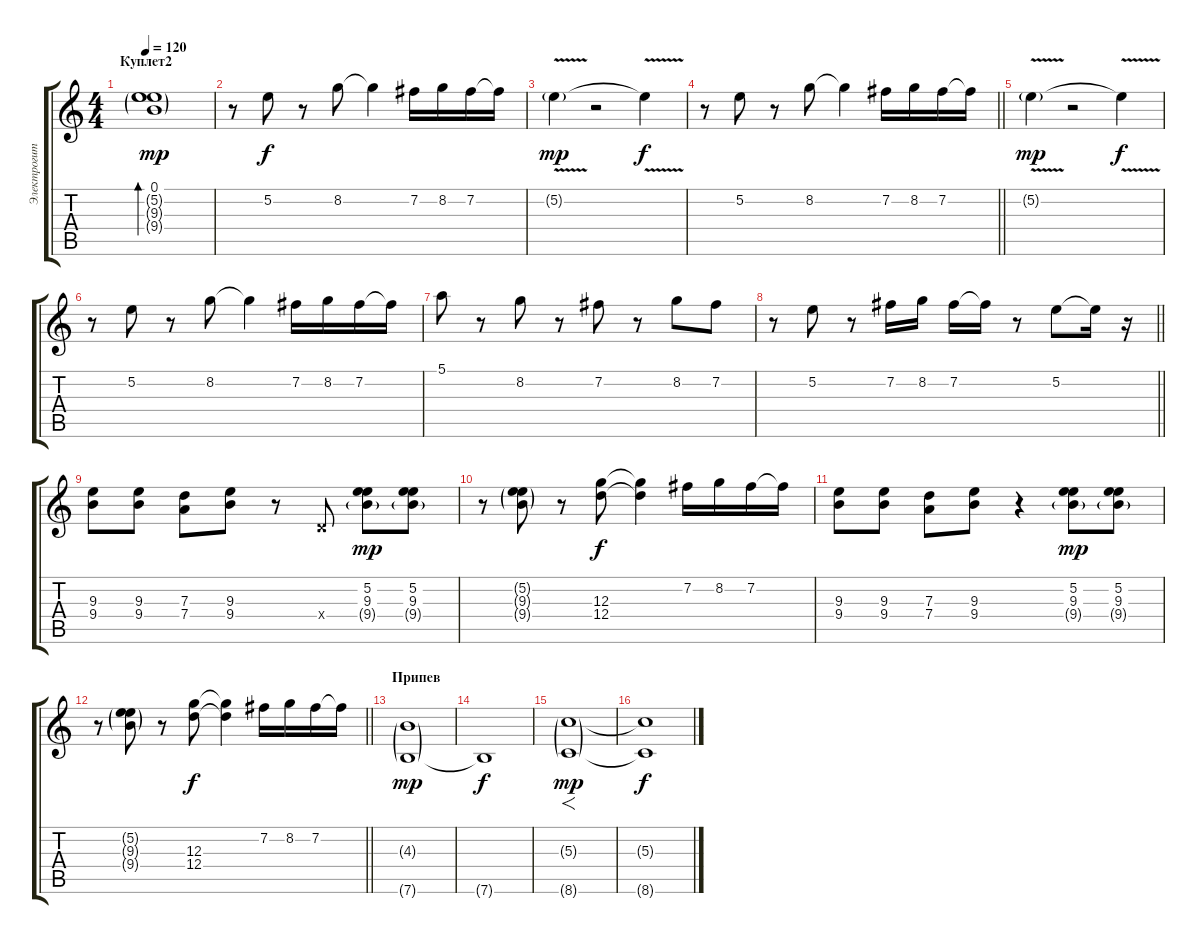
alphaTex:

\track ("Электрогитара" "Электрогит") {instrument overdrivenguitar}
\staff {score tabs}
\tuning (E4 B3 G3 D3 A2 E2) {hide}
\ts (4 4)
\section ("" "Куплет2")
\tempo 120
\clef g2
\ks c
(0.1 5.2{g} 9.3{g} 9.4{g}).1{bd 240 dy mp volume 7} |
r.8{volume 16} 5.2.8{dy f} r.8 8.2.8 8.2{t}.4 7.2.16 8.2.16 7.2.16 7.2{t}.16 |
5.2{v g}.4{dy mp volume 3} r.2 5.2{t}.4{dy f} |
\barLineRight lightlight
r.8{volume 16} 5.2.8 r.8 8.2.8 8.2{t}.4 7.2.16 8.2.16 7.2.16 7.2{t}.16 |
5.2{v g}.4{dy mp volume 3} r.2 5.2{t}.4{dy f} |
r.8{volume 16} 5.2.8 r.8 8.2.8 8.2{t}.4 7.2.16 8.2.16 7.2.16 7.2{t}.16 |
5.1.8 r.8 8.2.8 r.8 7.2.8 r.8 8.2.8 7.2.8 |
\barLineRight lightlight
r.8 5.2.8 r.8 7.2.16 8.2.16 7.2.16 7.2{t}.16 r.8 5.2.8 5.2{t}.16 r.16 |
(9.3 9.4).8 (9.3 9.4).8 (7.3 7.4).8 (9.3 9.4).8 r.8 0.4{x}.8 (5.2 9.3 9.4{g}).8{dy mp} (5.2 9.3 9.4{g}).8 |
r.8 (5.2{g} 9.3{g} 9.4{g}).8 r.8 (12.3 12.4).8{dy f} (12.3{t} 12.4{t}).4 7.2.16 8.2.16 7.2.16 7.2{t}.16 |
(9.3 9.4).8 (9.3 9.4).8 (7.3 7.4).8 (9.3 9.4).8 r.4 (5.2 9.3 9.4{g}).8{dy mp} (5.2 9.3 9.4{g}).8 |
\barLineRight lightlight
r.8 (5.2{g} 9.3{g} 9.4{g}).8 r.8 (12.3 12.4).8{dy f} (12.3{t} 12.4{t}).4 7.2.16 8.2.16 7.2.16 7.2{t}.16 |
\section ("" "Припев")
(4.3{g} 7.6{g}).1{dy mp} |
7.6{t}.1{dy f} |
(5.3{g} 8.6{g}).1{f dy mp volume 16} |
(5.3{t} 8.6{t}).1{dy f}
